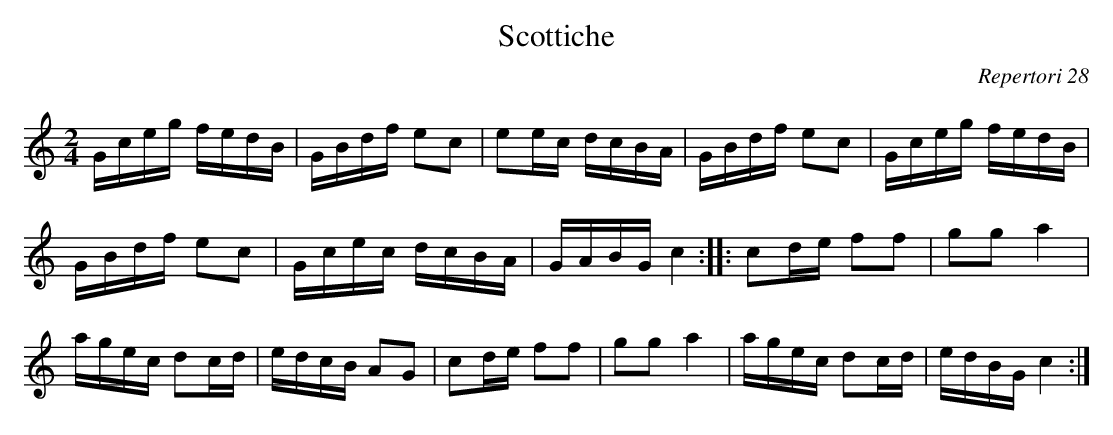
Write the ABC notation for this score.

X:1
T:Scottiche
C:Repertori 28
M:2/4
L:1/16
K:C
Gceg fedB|GBdf e2c2|e2ec dcBA|\
GBdf e2c2|Gceg fedB|
GBdf e2c2|Gcec dcBA|GABG c4:|\
|:c2de f2f2|g2g2 a4|
agec d2cd|edcB A2G2|c2de f2f2|\
g2g2 a4|agec d2cd|edBG c4:|
